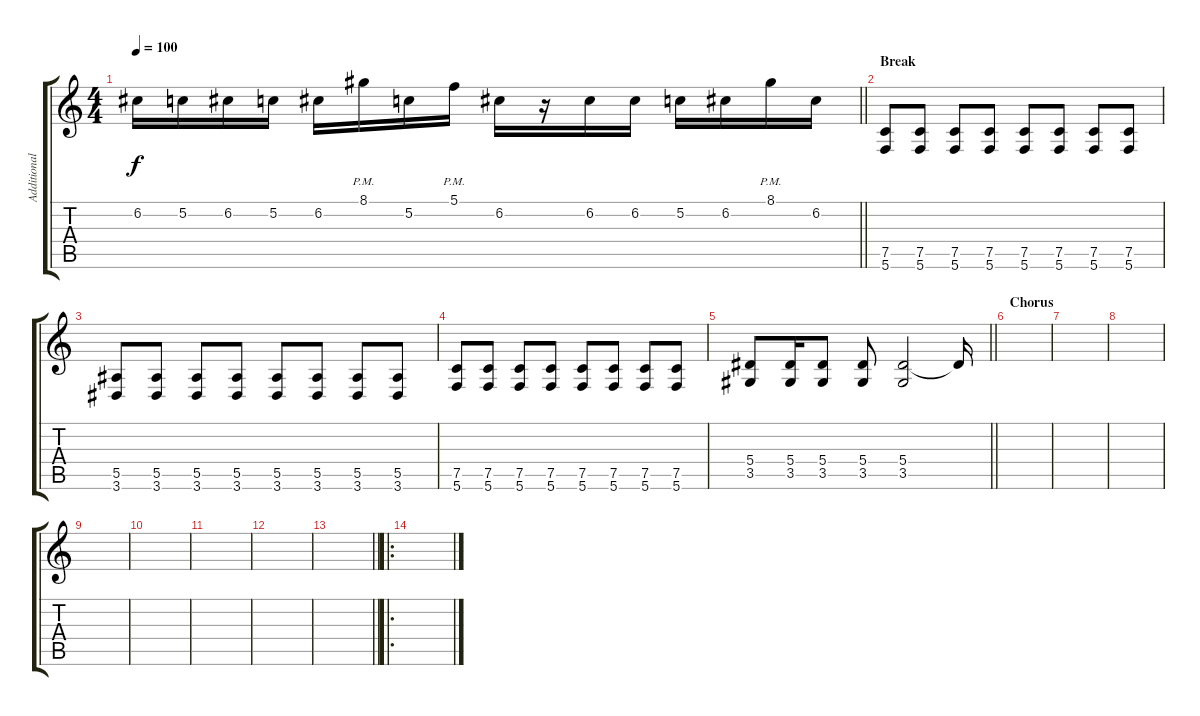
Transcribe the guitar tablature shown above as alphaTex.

\track ("Additional Guitar" "Additional") {instrument overdrivenguitar}
\staff {score tabs}
\tuning (C4 G3 Eb3 Bb2 F2 C2) {hide}
\ts (4 4)
\tempo 100
\clef g2
\barLineRight lightlight
\ks c
6.2.16{dy f} 5.2.16 6.2.16 5.2.16 6.2.16 8.1{pm}.16 5.2.16 5.1{pm}.16 6.2.16 r.16 6.2.16 6.2.16 5.2.16 6.2.16 8.1{pm}.16 6.2.16 |
\section ("" "Break")
(7.5 5.6).8{volume 5 instrument distortionguitar} (7.5 5.6).8 (7.5 5.6).8 (7.5 5.6).8 (7.5 5.6).8 (7.5 5.6).8 (7.5 5.6).8 (7.5 5.6).8 |
(5.5 3.6).8 (5.5 3.6).8 (5.5 3.6).8 (5.5 3.6).8 (5.5 3.6).8 (5.5 3.6).8 (5.5 3.6).8 (5.5 3.6).8 |
(7.5 5.6).8 (7.5 5.6).8 (7.5 5.6).8 (7.5 5.6).8 (7.5 5.6).8 (7.5 5.6).8 (7.5 5.6).8 (7.5 5.6).8 |
\barLineRight lightlight
(5.4 3.5).8 (5.4 3.5).16 (5.4 3.5).8 (5.4 3.5).8 (5.4 3.5).2 5.4{t}.16 |
\section ("" "Chorus")
|
|
|
|
|
|
|
\barLineRight lightlight
|
\ro
